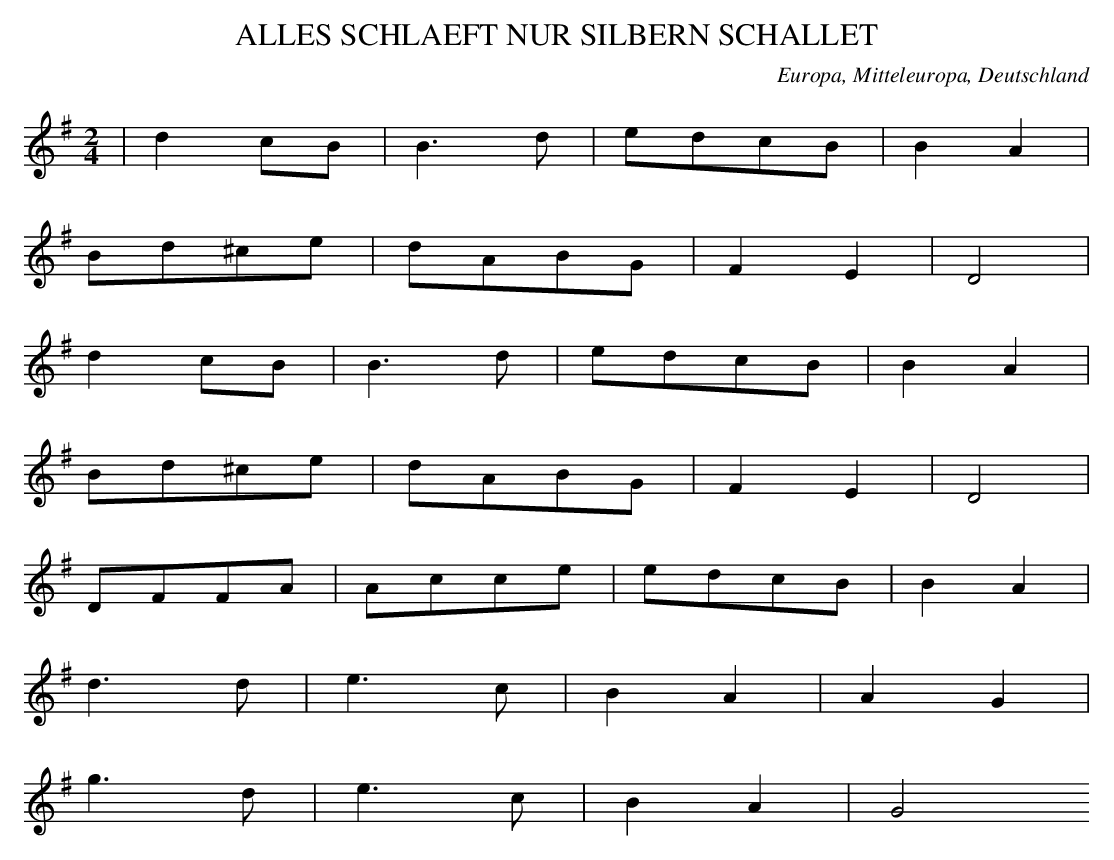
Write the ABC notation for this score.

X:1
T: ALLES SCHLAEFT NUR SILBERN SCHALLET
O: Europa, Mitteleuropa, Deutschland
M: 2/4
L: 1/8
K: G
 | d2cB | B3d | edcB | B2A2 |
Bd^ce | dABG | F2E2 | D4 |
d2cB | B3d | edcB | B2A2 |
Bd^ce | dABG | F2E2 | D4 |
DFFA | Acce | edcB | B2A2 |
d3d | e3c | B2A2 | A2G2 |
g3d | e3c | B2A2 | G4
